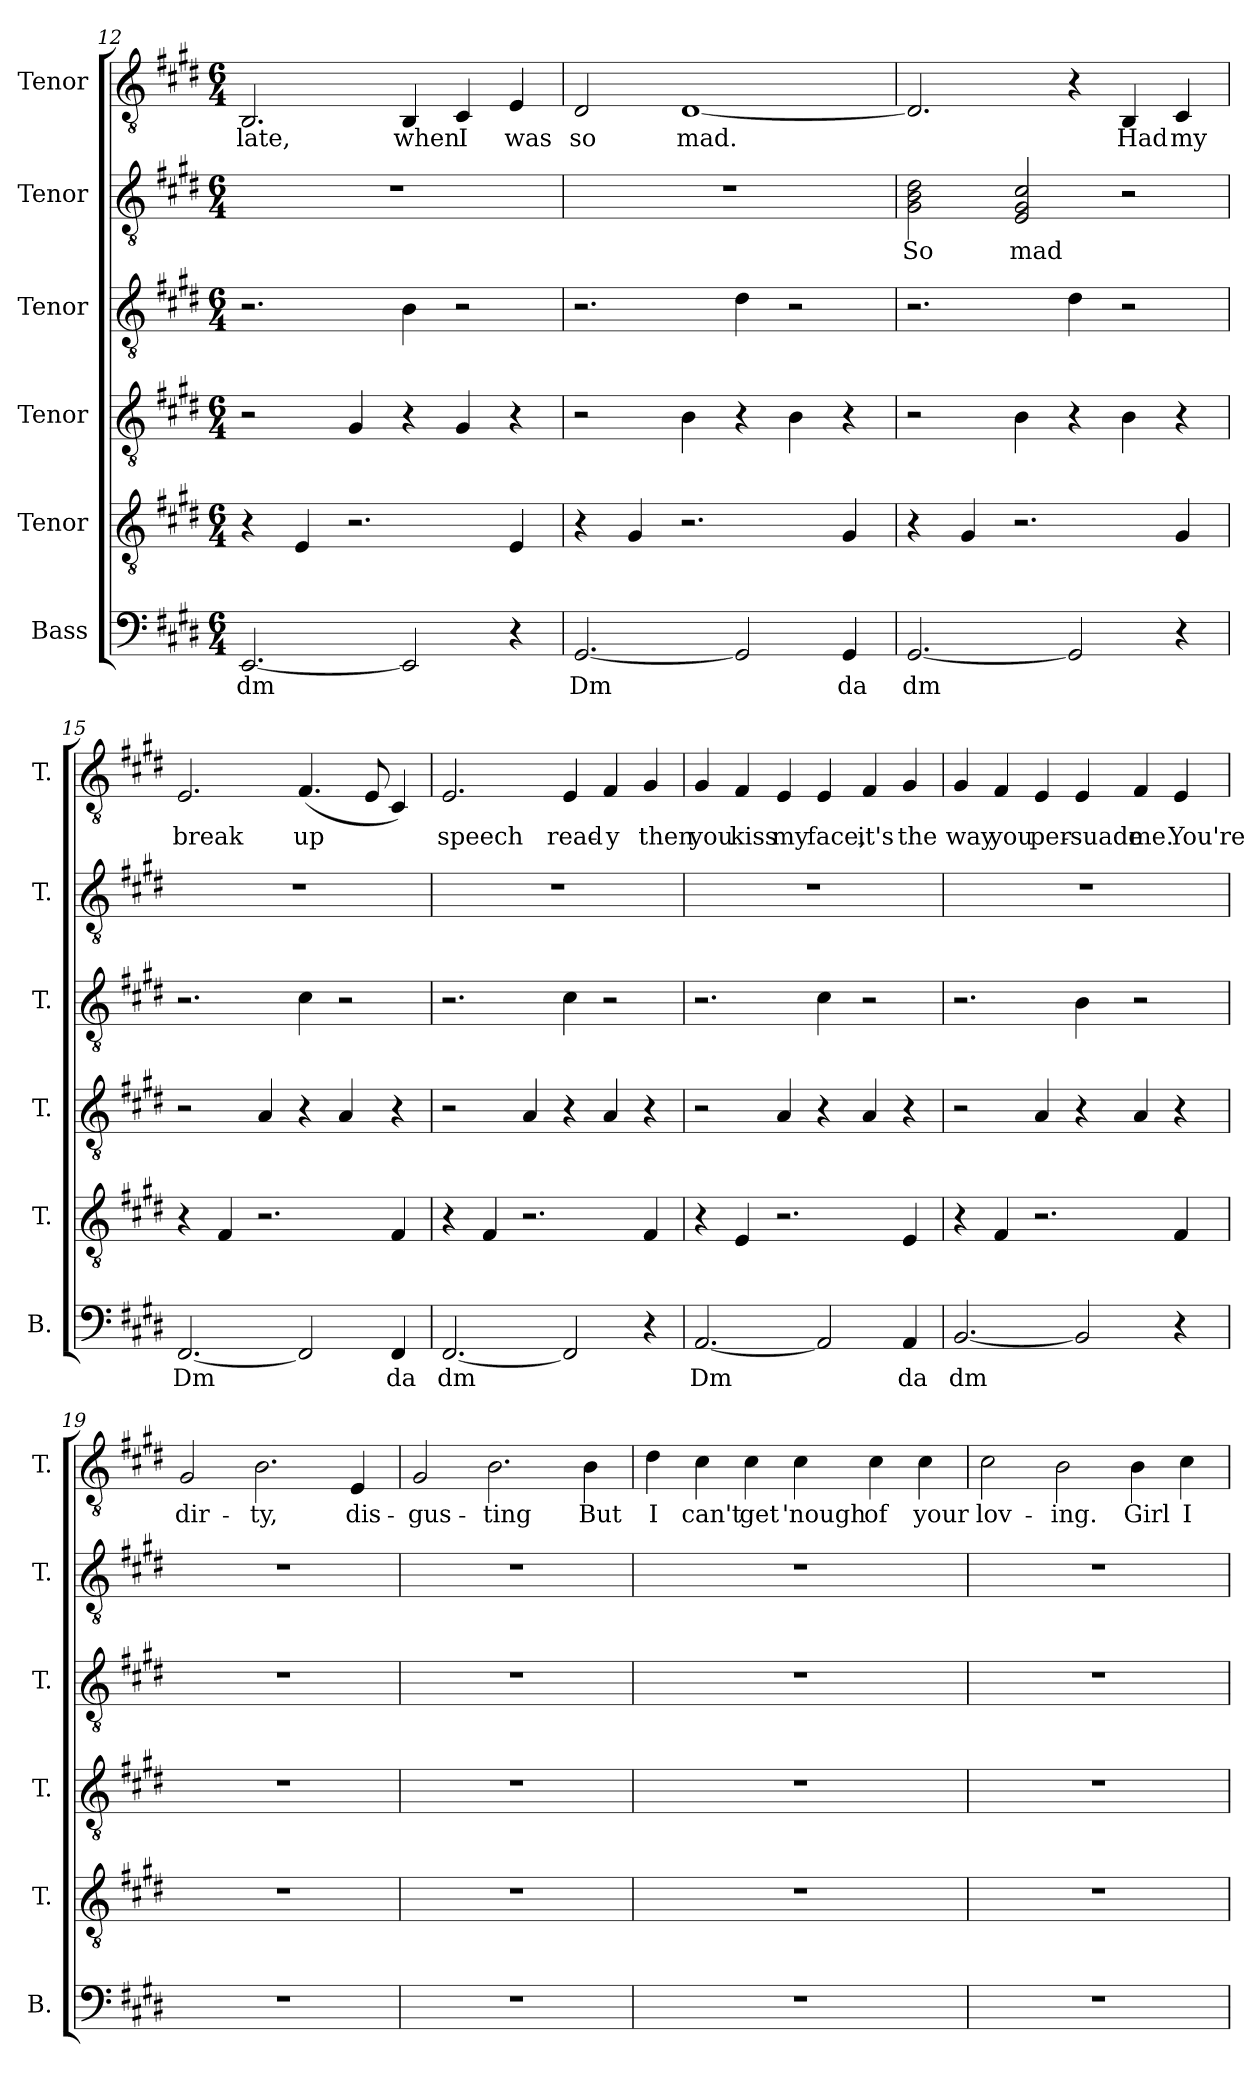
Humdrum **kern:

**kern	**text	**kern	**kern	**kern	**kern	**text	**kern	**text
*part6	*part6	*part5	*part4	*part3	*part2	*part2	*part1	*part1
*staff6	*staff6	*staff5	*staff4	*staff3	*staff2	*staff2	*staff1	*staff1
*I"Bass	*	*I"Tenor	*I"Tenor	*I"Tenor	*I"Tenor	*	*I"Tenor	*
*I'B.	*	*I'T.	*I'T.	*I'T.	*I'T.	*	*I'T.	*
*clefF4	*	*clefGv2	*clefGv2	*clefGv2	*clefGv2	*	*clefGv2	*
*k[f#c#g#d#]	*	*k[f#c#g#d#]	*k[f#c#g#d#]	*k[f#c#g#d#]	*k[f#c#g#d#]	*	*k[f#c#g#d#]	*
*M6/4	*	*M6/4	*M6/4	*M6/4	*M6/4	*	*M6/4	*
=12	=12	=12	=12	=12	=12	=12	=12	=12
!	!LO:LY:b	!	!	!	!	!	!	!LO:LY:b
[2.EE/	dm	4r	2r	2.r	1.r	.	2.BB/	late,
.	.	4E/	.	.	.	.	.	.
.	.	2.r	4G#/	.	.	.	.	.
!	!	!	!	!	!	!	!	!LO:LY:b
2EE/]	.	.	4r	4B\	.	.	4BB/	when
!	!	!	!	!	!	!	!	!LO:LY:b
.	.	.	4G#/	2r	.	.	4C#/	I
!	!	!	!	!	!	!	!	!LO:LY:b
4r	.	4E/	4r	.	.	.	4E/	was
=13	=13	=13	=13	=13	=13	=13	=13	=13
!	!LO:LY:b	!	!	!	!	!	!	!LO:LY:b
[2.GG#/	Dm	4r	2r	2.r	1.r	.	2D#/	so
.	.	4G#/	.	.	.	.	.	.
!	!	!	!	!	!	!	!	!LO:LY:b
.	.	2.r	4B\	.	.	.	[1D#	mad.
2GG#/]	.	.	4r	4d#\	.	.	.	.
.	.	.	4B\	2r	.	.	.	.
!	!LO:LY:b	!	!	!	!	!	!	!
4GG#/	da	4G#/	4r	.	.	.	.	.
=14	=14	=14	=14	=14	=14	=14	=14	=14
!	!LO:LY:b	!	!	!	!	!LO:LY:b	!	!
[2.GG#/	dm	4r	2r	2.r	2G#\ 2B\ 2d#\	So	2.D#/]	.
.	.	4G#/	.	.	.	.	.	.
!	!	!	!	!	!	!LO:LY:b	!	!
.	.	2.r	4B\	.	2E/ 2G#/ 2c#/	mad	.	.
2GG#/]	.	.	4r	4d#\	.	.	4r	.
!	!	!	!	!	!	!	!	!LO:LY:b
.	.	.	4B\	2r	2r	.	4BB/	Had
!	!	!	!	!	!	!	!	!LO:LY:b
4r	.	4G#/	4r	.	.	.	4C#/	my
=15	=15	=15	=15	=15	=15	=15	=15	=15
!	!LO:LY:b	!	!	!	!	!	!	!LO:LY:b
[2.FF#/	Dm	4r	2r	2.r	1.r	.	2.E/	break
.	.	4F#/	.	.	.	.	.	.
.	.	2.r	4A/	.	.	.	.	.
!	!	!	!	!	!	!	!	!LO:LY:b
2FF#/]	.	.	4r	4c#\	.	.	(<4.F#/	up
.	.	.	4A/	2r	.	.	.	.
.	.	.	.	.	.	.	8E/	.
!	!LO:LY:b	!	!	!	!	!	!	!
4FF#/	da	4F#/	4r	.	.	.	4C#/)	.
=16	=16	=16	=16	=16	=16	=16	=16	=16
!	!LO:LY:b	!	!	!	!	!	!	!LO:LY:b
[2.FF#/	dm	4r	2r	2.r	1.r	.	2.E/	speech
.	.	4F#/	.	.	.	.	.	.
.	.	2.r	4A/	.	.	.	.	.
!	!	!	!	!	!	!	!	!LO:LY:b
2FF#/]	.	.	4r	4c#\	.	.	4E/	read-
!	!	!	!	!	!	!	!	!LO:LY:b
.	.	.	4A/	2r	.	.	4F#/	-y
!	!	!	!	!	!	!	!	!LO:LY:b
4r	.	4F#/	4r	.	.	.	4G#/	then
=17	=17	=17	=17	=17	=17	=17	=17	=17
!	!LO:LY:b	!	!	!	!	!	!	!LO:LY:b
[2.AA/	Dm	4r	2r	2.r	1.r	.	4G#/	you
!	!	!	!	!	!	!	!	!LO:LY:b
.	.	4E/	.	.	.	.	4F#/	kiss
!	!	!	!	!	!	!	!	!LO:LY:b
.	.	2.r	4A/	.	.	.	4E/	my
!	!	!	!	!	!	!	!	!LO:LY:b
2AA/]	.	.	4r	4c#\	.	.	4E/	face,
!	!	!	!	!	!	!	!	!LO:LY:b
.	.	.	4A/	2r	.	.	4F#/	it's
!	!LO:LY:b	!	!	!	!	!	!	!LO:LY:b
4AA/	da	4E/	4r	.	.	.	4G#/	the
=18	=18	=18	=18	=18	=18	=18	=18	=18
!	!LO:LY:b	!	!	!	!	!	!	!LO:LY:b
[2.BB/	dm	4r	2r	2.r	1.r	.	4G#/	way
!	!	!	!	!	!	!	!	!LO:LY:b
.	.	4F#/	.	.	.	.	4F#/	you
!	!	!	!	!	!	!	!	!LO:LY:b
.	.	2.r	4A/	.	.	.	4E/	per-
!	!	!	!	!	!	!	!	!LO:LY:b
2BB/]	.	.	4r	4B\	.	.	4E/	-suade
!	!	!	!	!	!	!	!	!LO:LY:b
.	.	.	4A/	2r	.	.	4F#/	me.
!	!	!	!	!	!	!	!	!LO:LY:b
4r	.	4F#/	4r	.	.	.	4E/	You're
=19	=19	=19	=19	=19	=19	=19	=19	=19
!	!	!	!	!	!	!	!	!LO:LY:b
1.r	.	1.r	1.r	1.r	1.r	.	2G#/	dir-
!	!	!	!	!	!	!	!	!LO:LY:b
.	.	.	.	.	.	.	2.B\	-ty,
!	!	!	!	!	!	!	!	!LO:LY:b
.	.	.	.	.	.	.	4E/	dis-
=20	=20	=20	=20	=20	=20	=20	=20	=20
!	!	!	!	!	!	!	!	!LO:LY:b
1.r	.	1.r	1.r	1.r	1.r	.	2G#/	-gus-
!	!	!	!	!	!	!	!	!LO:LY:b
.	.	.	.	.	.	.	2.B\	-ting
!	!	!	!	!	!	!	!	!LO:LY:b
.	.	.	.	.	.	.	4B\	But
=21	=21	=21	=21	=21	=21	=21	=21	=21
!	!	!	!	!	!	!	!	!LO:LY:b
1.r	.	1.r	1.r	1.r	1.r	.	4d#\	I
!	!	!	!	!	!	!	!	!LO:LY:b
.	.	.	.	.	.	.	4c#\	can't
!	!	!	!	!	!	!	!	!LO:LY:b
.	.	.	.	.	.	.	4c#\	get
!	!	!	!	!	!	!	!	!LO:LY:b
.	.	.	.	.	.	.	4c#\	'nough
!	!	!	!	!	!	!	!	!LO:LY:b
.	.	.	.	.	.	.	4c#\	of
!	!	!	!	!	!	!	!	!LO:LY:b
.	.	.	.	.	.	.	4c#\	your
=22	=22	=22	=22	=22	=22	=22	=22	=22
!	!	!	!	!	!	!	!	!LO:LY:b
1.r	.	1.r	1.r	1.r	1.r	.	2c#\	lov-
!	!	!	!	!	!	!	!	!LO:LY:b
.	.	.	.	.	.	.	2B\	-ing.
!	!	!	!	!	!	!	!	!LO:LY:b
.	.	.	.	.	.	.	4B\	Girl
!	!	!	!	!	!	!	!	!LO:LY:b
.	.	.	.	.	.	.	4c#\	I
=	=	=	=	=	=	=	=	=
*-	*-	*-	*-	*-	*-	*-	*-	*-
